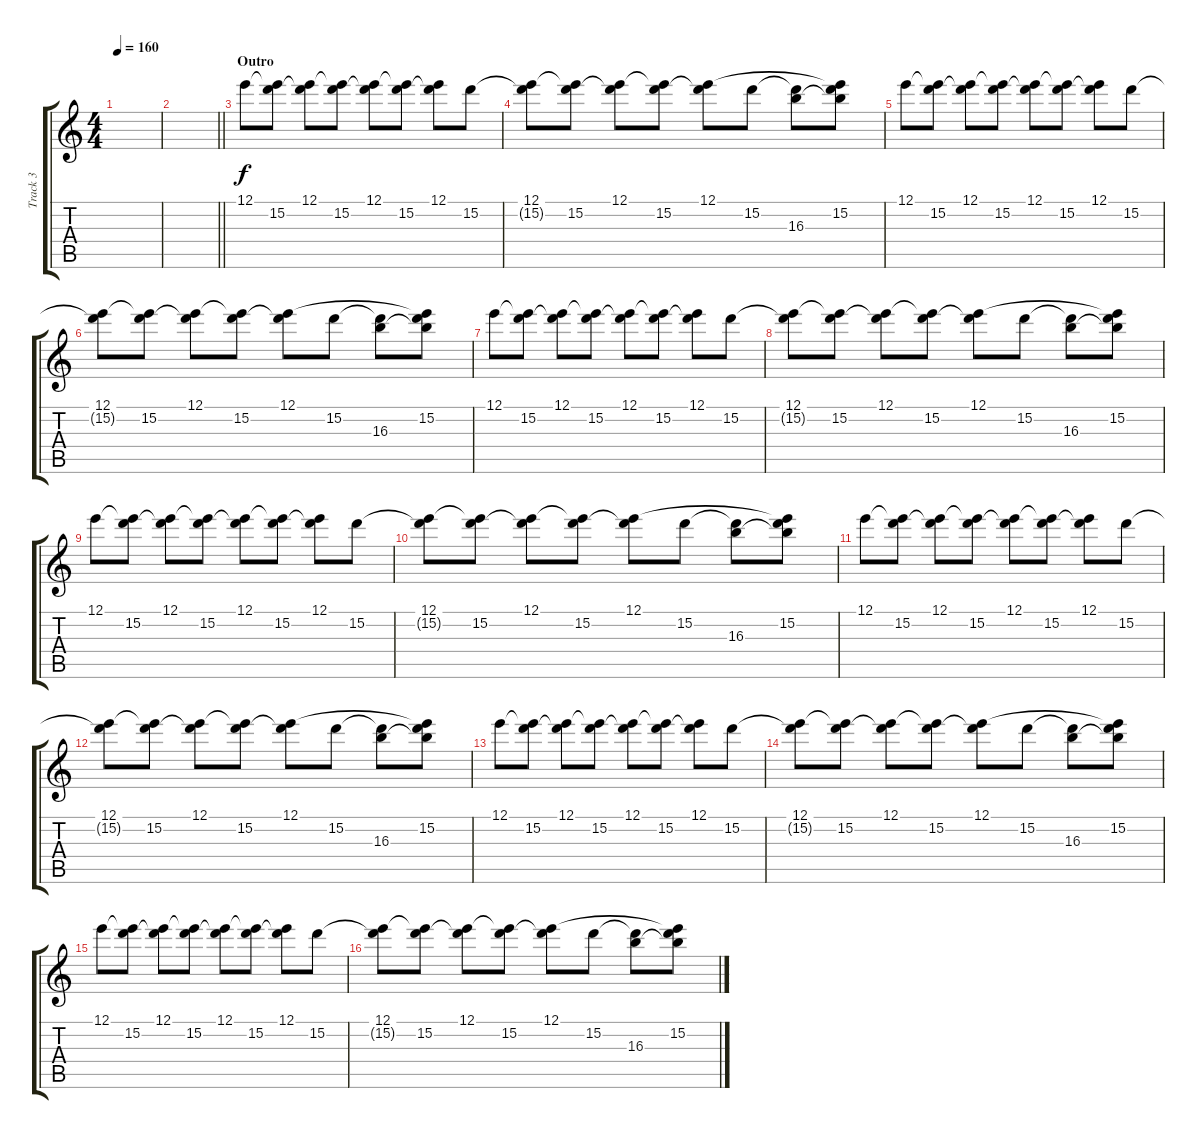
\track ("Track 3" "Track 3") {instrument acousticguitarsteel}
\staff {score tabs}
\tuning (E4 B3 G3 D3 A2 E2) {hide}
\ts (4 4)
\tempo 160
\clef g2
\ks c
|
\barLineRight lightlight
|
\section ("" "Outro")
12.1.8 (12.1{t} 15.2).8 (12.1 15.2{t}).8 (12.1{t} 15.2).8 (12.1 15.2{t}).8 (12.1{t} 15.2).8 (12.1 15.2{t}).8 15.2.8 |
(12.1 15.2{t}).8 (12.1{t} 15.2).8 (12.1 15.2{t}).8 (12.1{t} 15.2).8 (12.1 15.2{t}).8 15.2.8 (15.2{t} 16.3).8 (12.1{t} 15.2 16.3{t}).8 |
12.1.8 (12.1{t} 15.2).8 (12.1 15.2{t}).8 (12.1{t} 15.2).8 (12.1 15.2{t}).8 (12.1{t} 15.2).8 (12.1 15.2{t}).8 15.2.8 |
(12.1 15.2{t}).8 (12.1{t} 15.2).8 (12.1 15.2{t}).8 (12.1{t} 15.2).8 (12.1 15.2{t}).8 15.2.8 (15.2{t} 16.3).8 (12.1{t} 15.2 16.3{t}).8 |
12.1.8 (12.1{t} 15.2).8 (12.1 15.2{t}).8 (12.1{t} 15.2).8 (12.1 15.2{t}).8 (12.1{t} 15.2).8 (12.1 15.2{t}).8 15.2.8 |
(12.1 15.2{t}).8 (12.1{t} 15.2).8 (12.1 15.2{t}).8 (12.1{t} 15.2).8 (12.1 15.2{t}).8 15.2.8 (15.2{t} 16.3).8 (12.1{t} 15.2 16.3{t}).8 |
12.1.8 (12.1{t} 15.2).8 (12.1 15.2{t}).8 (12.1{t} 15.2).8 (12.1 15.2{t}).8 (12.1{t} 15.2).8 (12.1 15.2{t}).8 15.2.8 |
(12.1 15.2{t}).8 (12.1{t} 15.2).8 (12.1 15.2{t}).8 (12.1{t} 15.2).8 (12.1 15.2{t}).8 15.2.8 (15.2{t} 16.3).8 (12.1{t} 15.2 16.3{t}).8 |
12.1.8 (12.1{t} 15.2).8 (12.1 15.2{t}).8 (12.1{t} 15.2).8 (12.1 15.2{t}).8 (12.1{t} 15.2).8 (12.1 15.2{t}).8 15.2.8 |
(12.1 15.2{t}).8 (12.1{t} 15.2).8 (12.1 15.2{t}).8 (12.1{t} 15.2).8 (12.1 15.2{t}).8 15.2.8 (15.2{t} 16.3).8 (12.1{t} 15.2 16.3{t}).8 |
12.1.8 (12.1{t} 15.2).8 (12.1 15.2{t}).8 (12.1{t} 15.2).8 (12.1 15.2{t}).8 (12.1{t} 15.2).8 (12.1 15.2{t}).8 15.2.8 |
(12.1 15.2{t}).8 (12.1{t} 15.2).8 (12.1 15.2{t}).8 (12.1{t} 15.2).8 (12.1 15.2{t}).8 15.2.8 (15.2{t} 16.3).8 (12.1{t} 15.2 16.3{t}).8 |
12.1.8 (12.1{t} 15.2).8 (12.1 15.2{t}).8 (12.1{t} 15.2).8 (12.1 15.2{t}).8 (12.1{t} 15.2).8 (12.1 15.2{t}).8 15.2.8 |
(12.1 15.2{t}).8 (12.1{t} 15.2).8 (12.1 15.2{t}).8 (12.1{t} 15.2).8 (12.1 15.2{t}).8 15.2.8 (15.2{t} 16.3).8 (12.1{t} 15.2 16.3{t}).8
